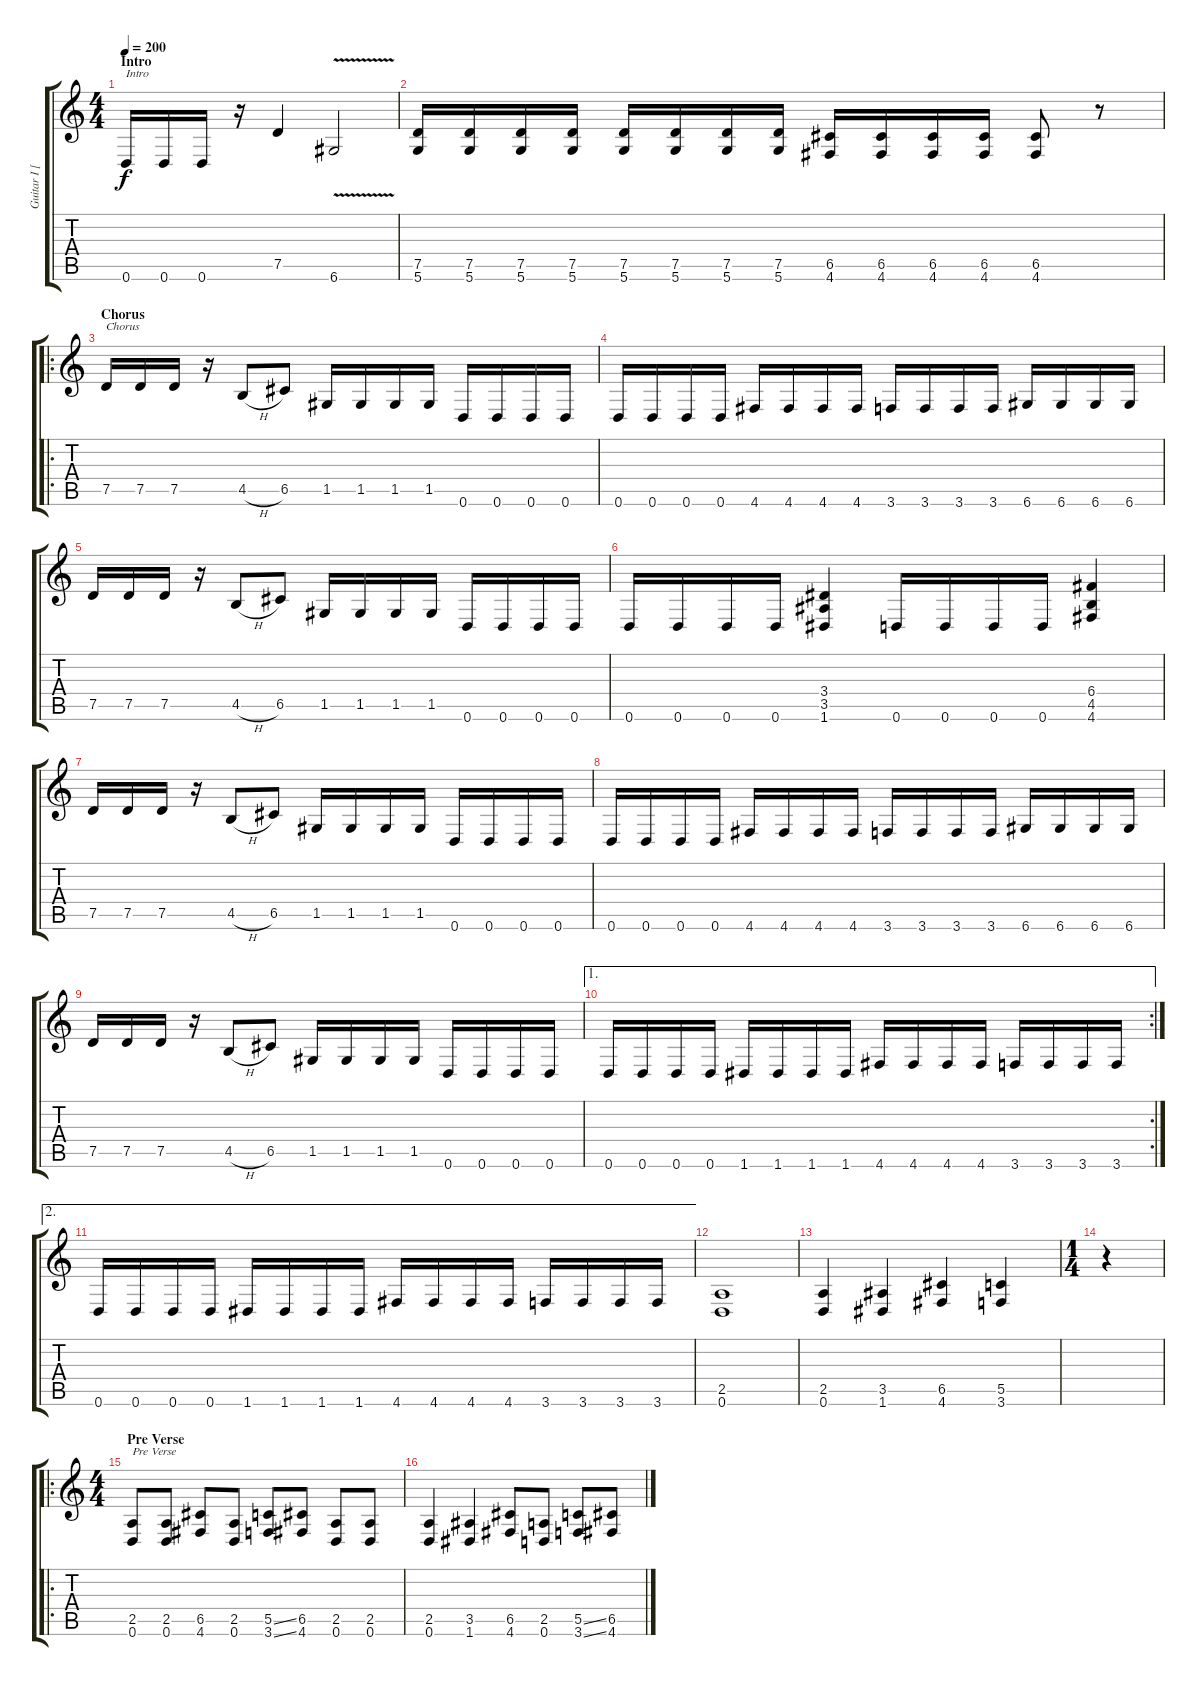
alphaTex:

\track ("Guitar I [Vogg]" "Guitar I [") {instrument distortionguitar}
\staff {score tabs}
\tuning (D4 A3 F3 C3 G2 D2) {hide}
\ts (4 4)
\section ("" "Intro")
\tempo 200
\clef g2
\ks c
0.6.16{txt "Intro" dy f instrument distortionguitar} 0.6.16 0.6.16 r.16 7.5.4 6.6{v}.2 |
(7.5 5.6).16 (7.5 5.6).16 (7.5 5.6).16 (7.5 5.6).16 (7.5 5.6).16 (7.5 5.6).16 (7.5 5.6).16 (7.5 5.6).16 (6.5 4.6).16 (6.5 4.6).16 (6.5 4.6).16 (6.5 4.6).16 (6.5 4.6).8 r.8 |
\ro
\section ("" "Chorus")
7.5.16{txt "Chorus"} 7.5.16 7.5.16 r.16 4.5{h}.8 6.5.8 1.5.16 1.5.16 1.5.16 1.5.16 0.6.16 0.6.16 0.6.16 0.6.16 |
0.6.16 0.6.16 0.6.16 0.6.16 4.6.16 4.6.16 4.6.16 4.6.16 3.6.16 3.6.16 3.6.16 3.6.16 6.6.16 6.6.16 6.6.16 6.6.16 |
7.5.16 7.5.16 7.5.16 r.16 4.5{h}.8 6.5.8 1.5.16 1.5.16 1.5.16 1.5.16 0.6.16 0.6.16 0.6.16 0.6.16 |
0.6.16 0.6.16 0.6.16 0.6.16 (3.4 3.5 1.6).4 0.6.16 0.6.16 0.6.16 0.6.16 (6.4 4.5 4.6).4 |
7.5.16 7.5.16 7.5.16 r.16 4.5{h}.8 6.5.8 1.5.16 1.5.16 1.5.16 1.5.16 0.6.16 0.6.16 0.6.16 0.6.16 |
0.6.16 0.6.16 0.6.16 0.6.16 4.6.16 4.6.16 4.6.16 4.6.16 3.6.16 3.6.16 3.6.16 3.6.16 6.6.16 6.6.16 6.6.16 6.6.16 |
7.5.16 7.5.16 7.5.16 r.16 4.5{h}.8 6.5.8 1.5.16 1.5.16 1.5.16 1.5.16 0.6.16 0.6.16 0.6.16 0.6.16 |
\ae 1
\rc 2
0.6.16 0.6.16 0.6.16 0.6.16 1.6.16 1.6.16 1.6.16 1.6.16 4.6.16 4.6.16 4.6.16 4.6.16 3.6.16 3.6.16 3.6.16 3.6.16 |
\ae 2
0.6.16 0.6.16 0.6.16 0.6.16 1.6.16 1.6.16 1.6.16 1.6.16 4.6.16 4.6.16 4.6.16 4.6.16 3.6.16 3.6.16 3.6.16 3.6.16 |
(2.5 0.6).1 |
(2.5 0.6).4 (3.5 1.6).4 (6.5 4.6).4 (5.5 3.6).4 |
\ts (1 4)
r.4 |
\ro
\ts (4 4)
\section ("" "Pre Verse")
(2.5 0.6).8{txt "Pre Verse"} (2.5 0.6).8 (6.5 4.6).8 (2.5 0.6).8 (5.5{ss} 3.6{ss}).8 (6.5 4.6).8 (2.5 0.6).8 (2.5 0.6).8 |
(2.5 0.6).4 (3.5 1.6).4 (6.5 4.6).8 (2.5 0.6).8 (5.5{ss} 3.6{ss}).8 (6.5 4.6).8
